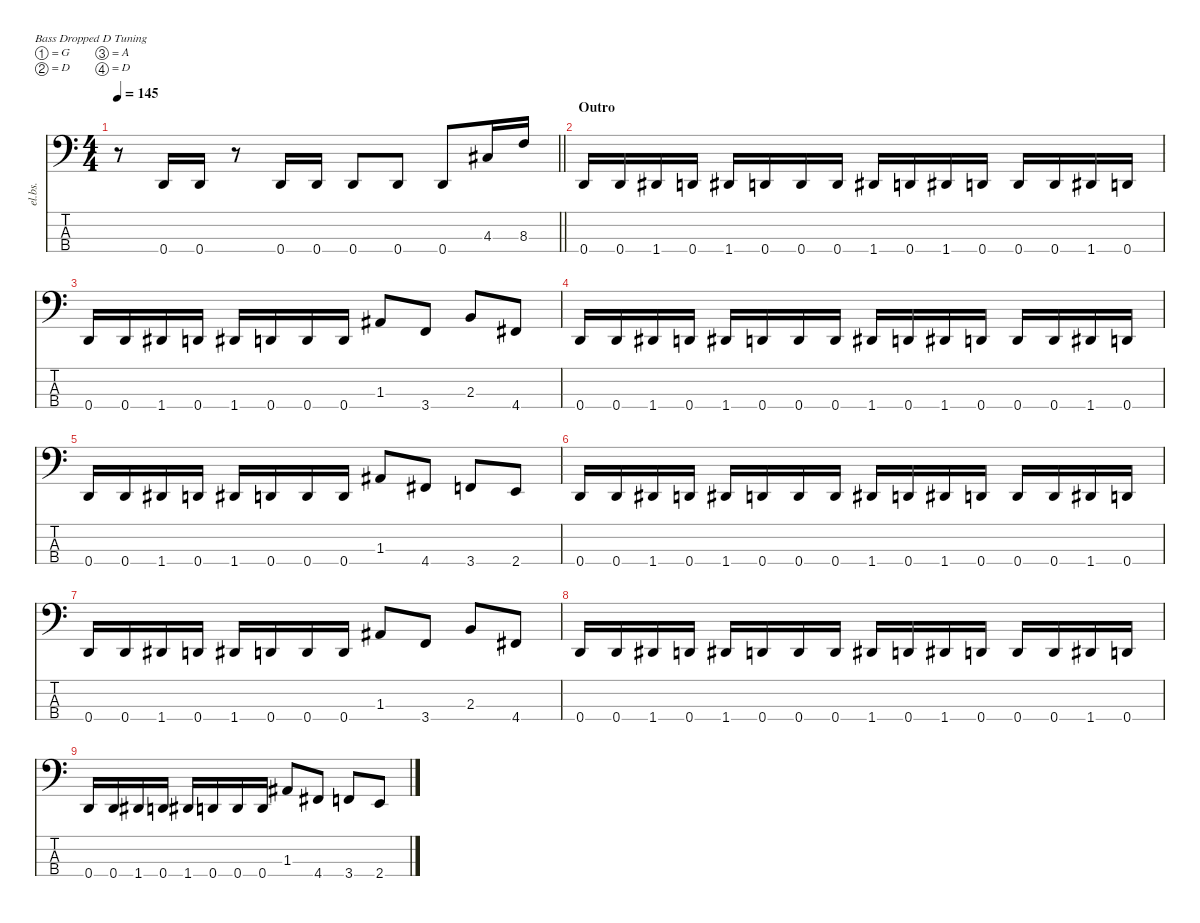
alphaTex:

\defaultSystemsLayout 4
\hideDynamics
\bracketExtendMode nobrackets
\otherSystemsTrackNameOrientation horizontal
\track ("John Campbell" "el.bs.") {instrument electricbasspick}
\staff {score tabs}
\tuning (G2 D2 A1 D1)
\ts (4 4)
\tempo 145
\clef f4
\barLineRight lightlight
\ks c
r.8{dy f} 0.4.16 0.4.16 r.8 0.4.16 0.4.16 0.4.8 0.4.8 0.4.8 4.3{acc #}.16 8.3.16 |
\section ("" "Outro")
0.4.16 0.4.16 1.4{acc #}.16 0.4.16 1.4{acc #}.16 0.4.16 0.4.16 0.4.16 1.4{acc #}.16 0.4.16 1.4{acc #}.16 0.4.16 0.4.16 0.4.16 1.4{acc #}.16 0.4.16 |
0.4.16 0.4.16 1.4{acc #}.16 0.4.16 1.4{acc #}.16 0.4.16 0.4.16 0.4.16 1.3{acc #}.8 3.4.8 2.3.8 4.4{acc #}.8 |
0.4.16 0.4.16 1.4{acc #}.16 0.4.16 1.4{acc #}.16 0.4.16 0.4.16 0.4.16 1.4{acc #}.16 0.4.16 1.4{acc #}.16 0.4.16 0.4.16 0.4.16 1.4{acc #}.16 0.4.16 |
0.4.16 0.4.16 1.4{acc #}.16 0.4.16 1.4{acc #}.16 0.4.16 0.4.16 0.4.16 1.3{acc #}.8 4.4{acc #}.8 3.4.8 2.4.8 |
0.4.16 0.4.16 1.4{acc #}.16 0.4.16 1.4{acc #}.16 0.4.16 0.4.16 0.4.16 1.4{acc #}.16 0.4.16 1.4{acc #}.16 0.4.16 0.4.16 0.4.16 1.4{acc #}.16 0.4.16 |
0.4.16 0.4.16 1.4{acc #}.16 0.4.16 1.4{acc #}.16 0.4.16 0.4.16 0.4.16 1.3{acc #}.8 3.4.8 2.3.8 4.4{acc #}.8 |
0.4.16 0.4.16 1.4{acc #}.16 0.4.16 1.4{acc #}.16 0.4.16 0.4.16 0.4.16 1.4{acc #}.16 0.4.16 1.4{acc #}.16 0.4.16 0.4.16 0.4.16 1.4{acc #}.16 0.4.16 |
0.4.16 0.4.16 1.4{acc #}.16 0.4.16 1.4{acc #}.16 0.4.16 0.4.16 0.4.16 1.3{acc #}.8 4.4{acc #}.8 3.4.8 2.4.8
